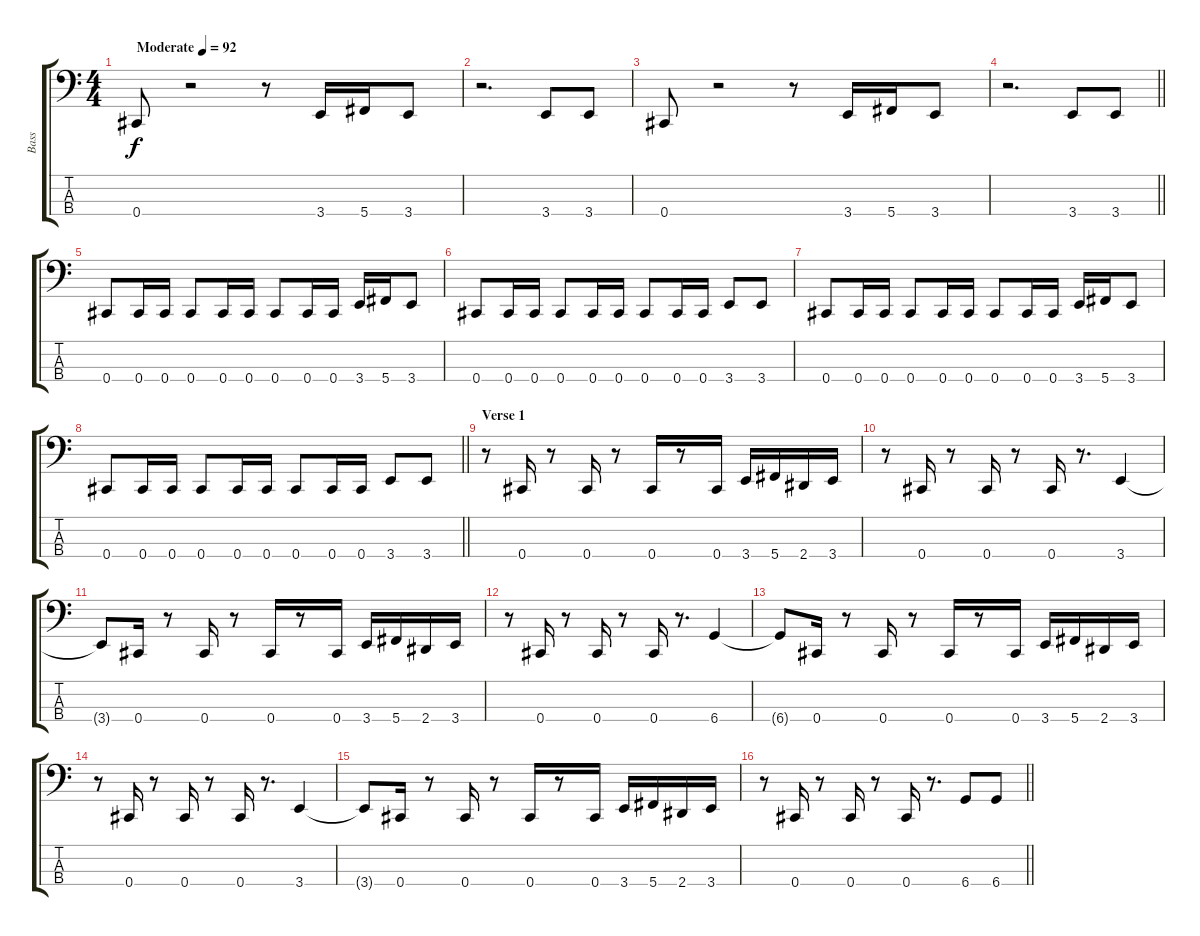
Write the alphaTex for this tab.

\track ("Bass" "Bass") {instrument electricbassfinger}
\staff {score tabs}
\tuning (Gb2 Db2 Ab1 Db1) {hide}
\ts (4 4)
\tempo (92 "Moderate")
\clef f4
\ks c
0.4.8{dy f instrument electricbassfinger} r.2 r.8 3.4.16 5.4.16 3.4.8 |
r.2{d} 3.4.8 3.4.8 |
0.4.8 r.2 r.8 3.4.16 5.4.16 3.4.8 |
\barLineRight lightlight
r.2{d} 3.4.8 3.4.8 |
\section ("" "")
0.4.8 0.4.16 0.4.16 0.4.8 0.4.16 0.4.16 0.4.8 0.4.16 0.4.16 3.4.16 5.4.16 3.4.8 |
0.4.8 0.4.16 0.4.16 0.4.8 0.4.16 0.4.16 0.4.8 0.4.16 0.4.16 3.4.8 3.4.8 |
0.4.8 0.4.16 0.4.16 0.4.8 0.4.16 0.4.16 0.4.8 0.4.16 0.4.16 3.4.16 5.4.16 3.4.8 |
\barLineRight lightlight
0.4.8 0.4.16 0.4.16 0.4.8 0.4.16 0.4.16 0.4.8 0.4.16 0.4.16 3.4.8 3.4.8 |
\section ("" "Verse 1")
r.8 0.4.16 r.8 0.4.16 r.8 0.4.16 r.8 0.4.16 3.4.16 5.4.16 2.4.16 3.4.16 |
r.8 0.4.16 r.8 0.4.16 r.8 0.4.16 r.8{d} 3.4.4 |
3.4{t}.8 0.4.16 r.8 0.4.16 r.8 0.4.16 r.8 0.4.16 3.4.16 5.4.16 2.4.16 3.4.16 |
r.8 0.4.16 r.8 0.4.16 r.8 0.4.16 r.8{d} 6.4.4 |
6.4{t}.8 0.4.16 r.8 0.4.16 r.8 0.4.16 r.8 0.4.16 3.4.16 5.4.16 2.4.16 3.4.16 |
r.8 0.4.16 r.8 0.4.16 r.8 0.4.16 r.8{d} 3.4.4 |
3.4{t}.8 0.4.16 r.8 0.4.16 r.8 0.4.16 r.8 0.4.16 3.4.16 5.4.16 2.4.16 3.4.16 |
\barLineRight lightlight
r.8 0.4.16 r.8 0.4.16 r.8 0.4.16 r.8{d} 6.4.8 6.4.8
